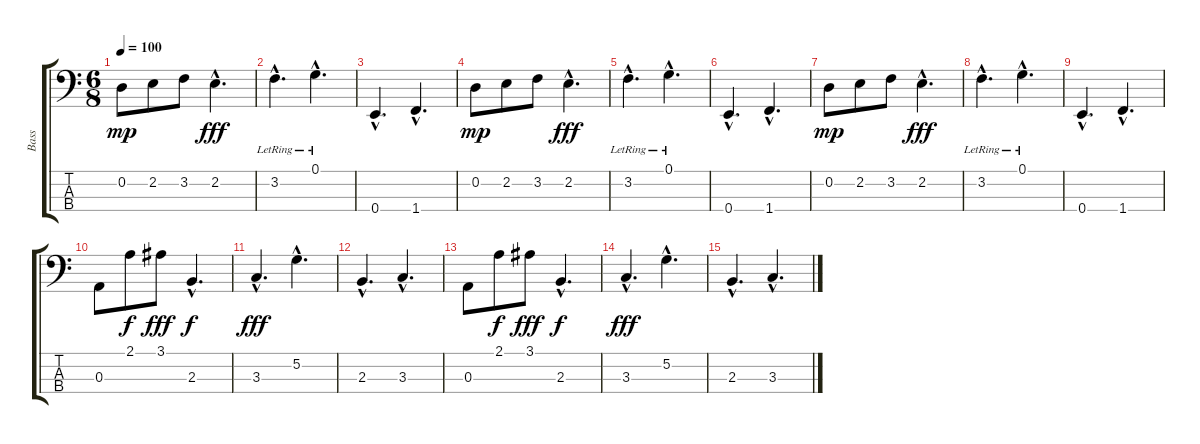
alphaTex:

\track ("Bass" "Bass") {instrument electricbassfinger}
\staff {score tabs}
\tuning (G2 D2 A1 E1) {hide}
\ts (6 8)
\tempo 100
\clef f4
\ks c
0.2.8{dy mp} 2.2.8 3.2.8 2.2{hac}.4{d dy fff} |
3.2{hac lr}.4{d} 0.1{hac lr}.4{d} |
0.4{hac}.4{d} 1.4{hac}.4{d} |
0.2.8{dy mp} 2.2.8 3.2.8 2.2{hac}.4{d dy fff} |
3.2{hac lr}.4{d} 0.1{hac lr}.4{d} |
0.4{hac}.4{d} 1.4{hac}.4{d} |
0.2.8{dy mp} 2.2.8 3.2.8 2.2{hac}.4{d dy fff} |
3.2{hac lr}.4{d} 0.1{hac lr}.4{d} |
0.4{hac}.4{d} 1.4{hac}.4{d} |
0.3.8 2.1.8{dy f} 3.1.8{dy fff} 2.3{hac}.4{d dy f} |
3.3{hac}.4{d dy fff} 5.2{hac}.4{d} |
2.3{hac}.4{d} 3.3{hac}.4{d} |
0.3.8 2.1.8{dy f} 3.1.8{dy fff} 2.3{hac}.4{d dy f} |
3.3{hac}.4{d dy fff} 5.2{hac}.4{d} |
2.3{hac}.4{d} 3.3{hac}.4{d}
